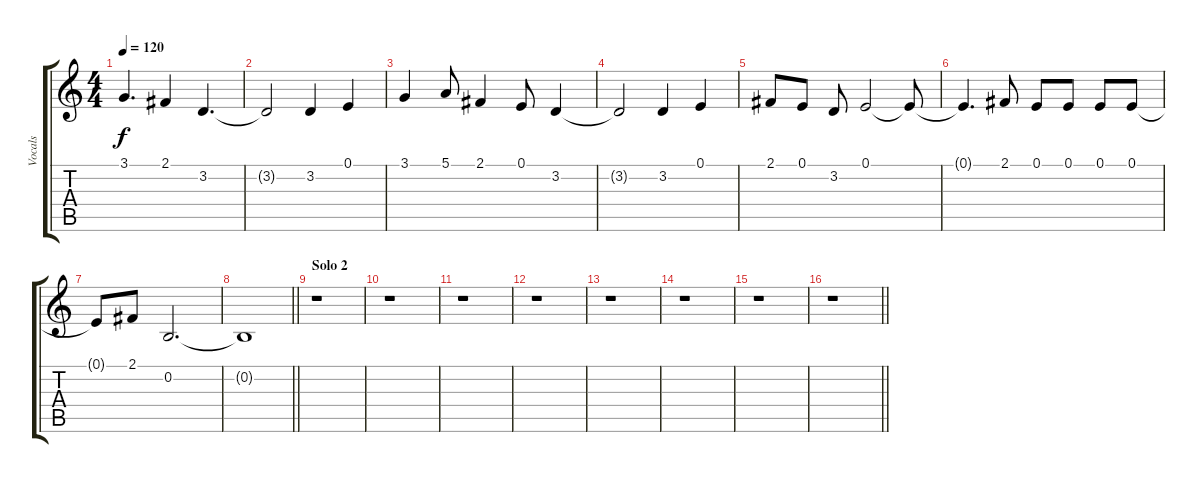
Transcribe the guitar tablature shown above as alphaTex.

\track ("Vocals" "Vocals") {instrument fx4atmosphere}
\staff {score tabs}
\tuning (E4 B3 G3 D3 A2 E2) {hide}
\ts (4 4)
\tempo 120
\clef g2
\ks c
3.1.4{d dy f} 2.1.4 3.2.4{d} |
3.2{t}.2 3.2.4 0.1.4 |
3.1.4 5.1.8 2.1.4 0.1.8 3.2.4 |
3.2{t}.2 3.2.4 0.1.4 |
2.1.8 0.1.8 3.2.8 0.1.2 0.1{t}.8 |
0.1{t}.4{d} 2.1.8 0.1.8 0.1.8 0.1.8 0.1.8 |
0.1{t}.8 2.1.8 0.2.2{d} |
\barLineRight lightlight
0.2{t}.1 |
\section ("" "Solo 2")
r.1 |
r.1 |
r.1 |
r.1 |
r.1 |
r.1 |
r.1 |
\barLineRight lightlight
r.1
